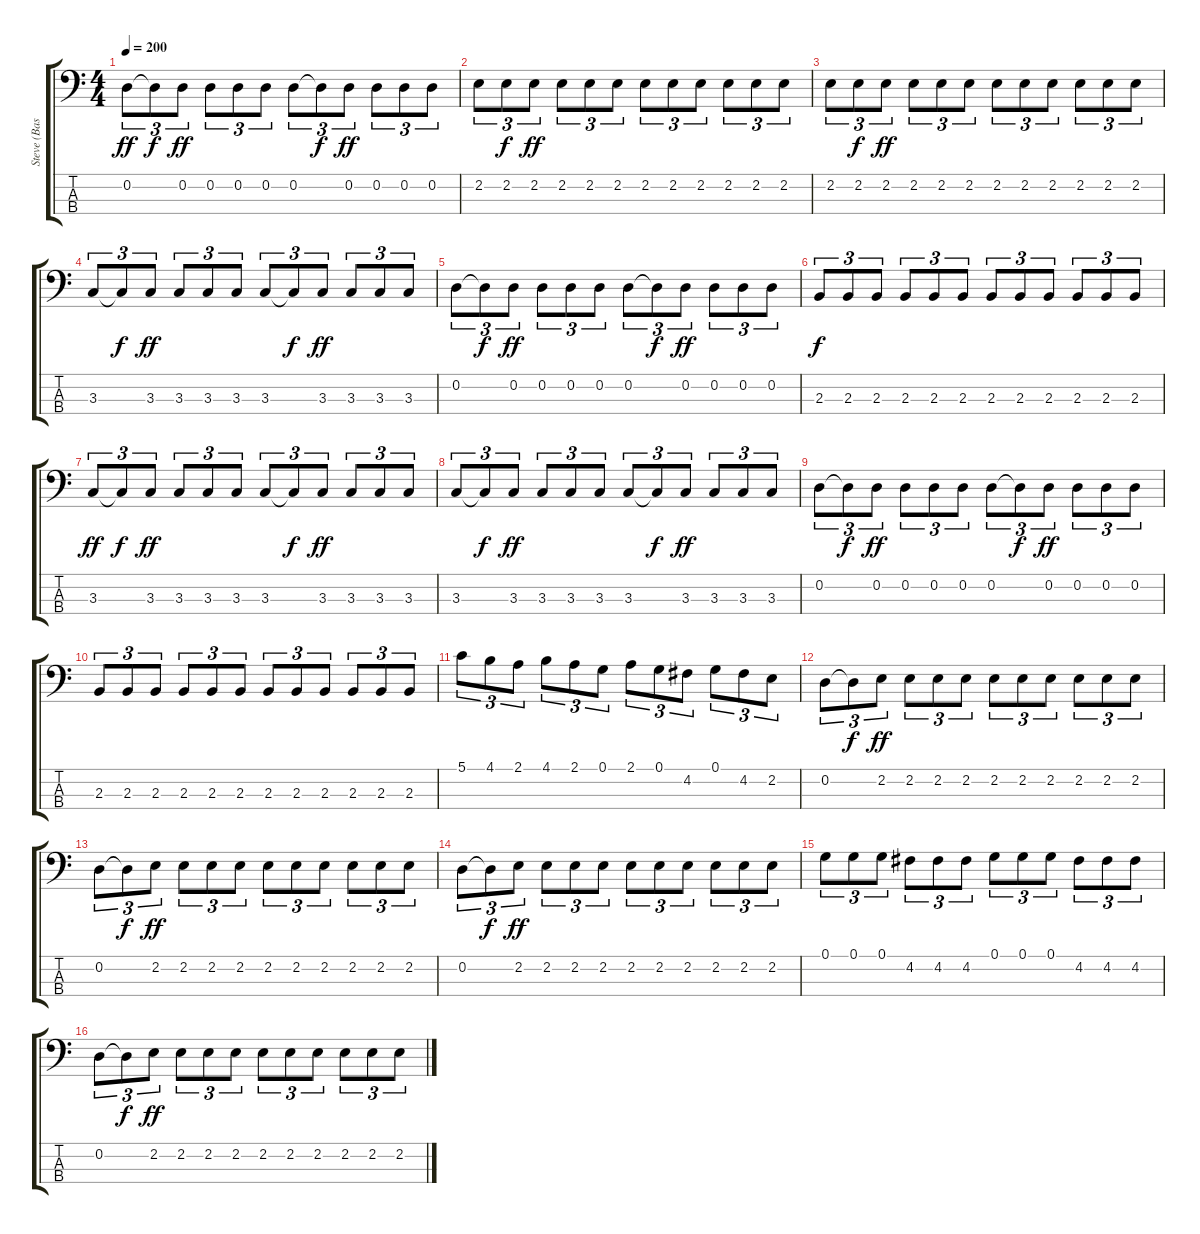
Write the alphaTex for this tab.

\track ("Steve (Bass)" "Steve (Bas") {instrument electricbassfinger}
\staff {score tabs}
\tuning (G2 D2 A1 E1) {hide}
\ts (4 4)
\tempo 200
\clef f4
\ks c
0.2.8{tu (3 2) dy ff} 0.2{t}.8{tu (3 2) dy f} 0.2.8{tu (3 2) dy ff} 0.2.8{tu (3 2)} 0.2.8{tu (3 2)} 0.2.8{tu (3 2)} 0.2.8{tu (3 2)} 0.2{t}.8{tu (3 2) dy f} 0.2.8{tu (3 2) dy ff} 0.2.8{tu (3 2)} 0.2.8{tu (3 2)} 0.2.8{tu (3 2)} |
2.2.8{tu (3 2)} 2.2.8{tu (3 2) dy f} 2.2.8{tu (3 2) dy ff} 2.2.8{tu (3 2)} 2.2.8{tu (3 2)} 2.2.8{tu (3 2)} 2.2.8{tu (3 2)} 2.2.8{tu (3 2)} 2.2.8{tu (3 2)} 2.2.8{tu (3 2)} 2.2.8{tu (3 2)} 2.2.8{tu (3 2)} |
2.2.8{tu (3 2)} 2.2.8{tu (3 2) dy f} 2.2.8{tu (3 2) dy ff} 2.2.8{tu (3 2)} 2.2.8{tu (3 2)} 2.2.8{tu (3 2)} 2.2.8{tu (3 2)} 2.2.8{tu (3 2)} 2.2.8{tu (3 2)} 2.2.8{tu (3 2)} 2.2.8{tu (3 2)} 2.2.8{tu (3 2)} |
3.3.8{tu (3 2)} 3.3{t}.8{tu (3 2) dy f} 3.3.8{tu (3 2) dy ff} 3.3.8{tu (3 2)} 3.3.8{tu (3 2)} 3.3.8{tu (3 2)} 3.3.8{tu (3 2)} 3.3{t}.8{tu (3 2) dy f} 3.3.8{tu (3 2) dy ff} 3.3.8{tu (3 2)} 3.3.8{tu (3 2)} 3.3.8{tu (3 2)} |
0.2.8{tu (3 2)} 0.2{t}.8{tu (3 2) dy f} 0.2.8{tu (3 2) dy ff} 0.2.8{tu (3 2)} 0.2.8{tu (3 2)} 0.2.8{tu (3 2)} 0.2.8{tu (3 2)} 0.2{t}.8{tu (3 2) dy f} 0.2.8{tu (3 2) dy ff} 0.2.8{tu (3 2)} 0.2.8{tu (3 2)} 0.2.8{tu (3 2)} |
2.3.8{tu (3 2) dy f} 2.3.8{tu (3 2)} 2.3.8{tu (3 2)} 2.3.8{tu (3 2)} 2.3.8{tu (3 2)} 2.3.8{tu (3 2)} 2.3.8{tu (3 2)} 2.3.8{tu (3 2)} 2.3.8{tu (3 2)} 2.3.8{tu (3 2)} 2.3.8{tu (3 2)} 2.3.8{tu (3 2)} |
3.3.8{tu (3 2) dy ff} 3.3{t}.8{tu (3 2) dy f} 3.3.8{tu (3 2) dy ff} 3.3.8{tu (3 2)} 3.3.8{tu (3 2)} 3.3.8{tu (3 2)} 3.3.8{tu (3 2)} 3.3{t}.8{tu (3 2) dy f} 3.3.8{tu (3 2) dy ff} 3.3.8{tu (3 2)} 3.3.8{tu (3 2)} 3.3.8{tu (3 2)} |
3.3.8{tu (3 2)} 3.3{t}.8{tu (3 2) dy f} 3.3.8{tu (3 2) dy ff} 3.3.8{tu (3 2)} 3.3.8{tu (3 2)} 3.3.8{tu (3 2)} 3.3.8{tu (3 2)} 3.3{t}.8{tu (3 2) dy f} 3.3.8{tu (3 2) dy ff} 3.3.8{tu (3 2)} 3.3.8{tu (3 2)} 3.3.8{tu (3 2)} |
0.2.8{tu (3 2)} 0.2{t}.8{tu (3 2) dy f} 0.2.8{tu (3 2) dy ff} 0.2.8{tu (3 2)} 0.2.8{tu (3 2)} 0.2.8{tu (3 2)} 0.2.8{tu (3 2)} 0.2{t}.8{tu (3 2) dy f} 0.2.8{tu (3 2) dy ff} 0.2.8{tu (3 2)} 0.2.8{tu (3 2)} 0.2.8{tu (3 2)} |
2.3.8{tu (3 2)} 2.3.8{tu (3 2)} 2.3.8{tu (3 2)} 2.3.8{tu (3 2)} 2.3.8{tu (3 2)} 2.3.8{tu (3 2)} 2.3.8{tu (3 2)} 2.3.8{tu (3 2)} 2.3.8{tu (3 2)} 2.3.8{tu (3 2)} 2.3.8{tu (3 2)} 2.3.8{tu (3 2)} |
5.1.8{tu (3 2)} 4.1.8{tu (3 2)} 2.1.8{tu (3 2)} 4.1.8{tu (3 2)} 2.1.8{tu (3 2)} 0.1.8{tu (3 2)} 2.1.8{tu (3 2)} 0.1.8{tu (3 2)} 4.2.8{tu (3 2)} 0.1.8{tu (3 2)} 4.2.8{tu (3 2)} 2.2.8{tu (3 2)} |
0.2.8{tu (3 2)} 0.2{t}.8{tu (3 2) dy f} 2.2.8{tu (3 2) dy ff} 2.2.8{tu (3 2)} 2.2.8{tu (3 2)} 2.2.8{tu (3 2)} 2.2.8{tu (3 2)} 2.2.8{tu (3 2)} 2.2.8{tu (3 2)} 2.2.8{tu (3 2)} 2.2.8{tu (3 2)} 2.2.8{tu (3 2)} |
0.2.8{tu (3 2)} 0.2{t}.8{tu (3 2) dy f} 2.2.8{tu (3 2) dy ff} 2.2.8{tu (3 2)} 2.2.8{tu (3 2)} 2.2.8{tu (3 2)} 2.2.8{tu (3 2)} 2.2.8{tu (3 2)} 2.2.8{tu (3 2)} 2.2.8{tu (3 2)} 2.2.8{tu (3 2)} 2.2.8{tu (3 2)} |
0.2.8{tu (3 2)} 0.2{t}.8{tu (3 2) dy f} 2.2.8{tu (3 2) dy ff} 2.2.8{tu (3 2)} 2.2.8{tu (3 2)} 2.2.8{tu (3 2)} 2.2.8{tu (3 2)} 2.2.8{tu (3 2)} 2.2.8{tu (3 2)} 2.2.8{tu (3 2)} 2.2.8{tu (3 2)} 2.2.8{tu (3 2)} |
0.1.8{tu (3 2)} 0.1.8{tu (3 2)} 0.1.8{tu (3 2)} 4.2.8{tu (3 2)} 4.2.8{tu (3 2)} 4.2.8{tu (3 2)} 0.1.8{tu (3 2)} 0.1.8{tu (3 2)} 0.1.8{tu (3 2)} 4.2.8{tu (3 2)} 4.2.8{tu (3 2)} 4.2.8{tu (3 2)} |
0.2.8{tu (3 2)} 0.2{t}.8{tu (3 2) dy f} 2.2.8{tu (3 2) dy ff} 2.2.8{tu (3 2)} 2.2.8{tu (3 2)} 2.2.8{tu (3 2)} 2.2.8{tu (3 2)} 2.2.8{tu (3 2)} 2.2.8{tu (3 2)} 2.2.8{tu (3 2)} 2.2.8{tu (3 2)} 2.2.8{tu (3 2)}
